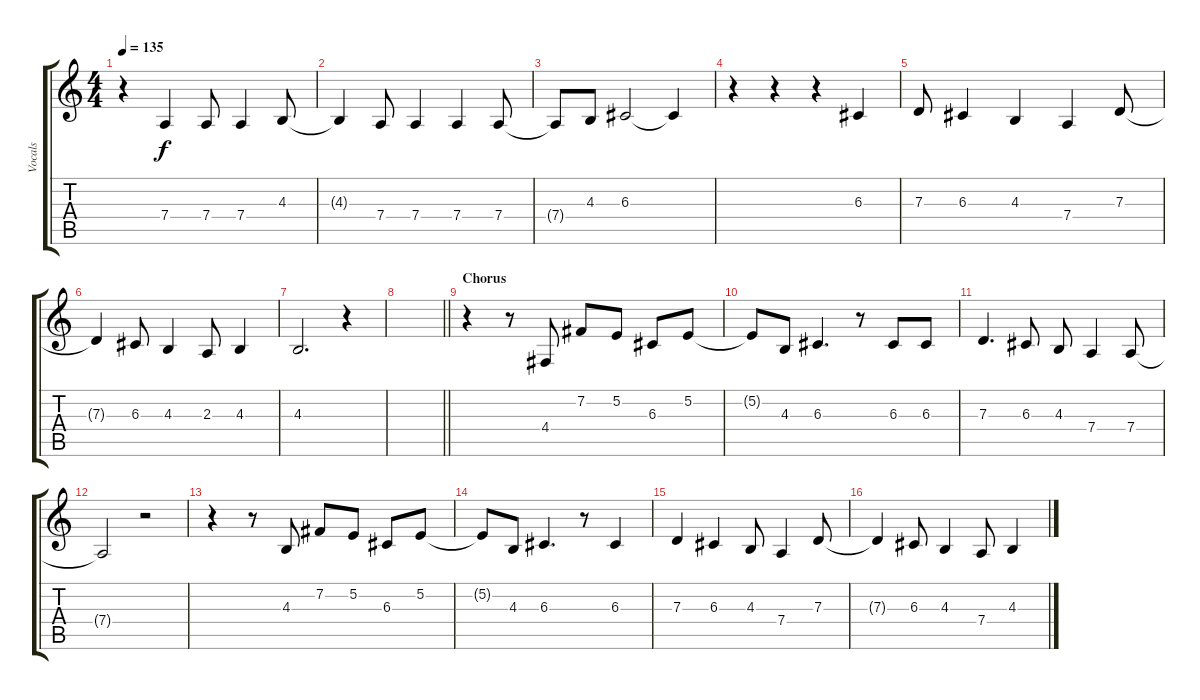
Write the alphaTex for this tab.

\track ("Vocals" "Vocals") {instrument altosax}
\staff {score tabs}
\tuning (E4 B3 G3 D3 A2 E2) {hide}
\ts (4 4)
\tempo 135
\clef g2
\ks c
r.4{dy f} 7.4.4 7.4.8 7.4.4 4.3.8 |
4.3{t}.4 7.4.8 7.4.4 7.4.4 7.4.8 |
7.4{t}.8 4.3.8 6.3.2 6.3{t}.4 |
r.4 r.4 r.4 6.3.4 |
7.3.8 6.3.4 4.3.4 7.4.4 7.3.8 |
7.3{t}.4 6.3.8 4.3.4 2.3.8 4.3.4 |
4.3.2{d} r.4 |
\barLineRight lightlight
|
\section ("" "Chorus")
r.4 r.8 4.4.8 7.2.8 5.2.8 6.3.8 5.2.8 |
5.2{t}.8 4.3.8 6.3.4{d} r.8 6.3.8 6.3.8 |
7.3.4{d} 6.3.8 4.3.8 7.4.4 7.4.8 |
7.4{t}.2 r.2 |
r.4 r.8 4.3.8 7.2.8 5.2.8 6.3.8 5.2.8 |
5.2{t}.8 4.3.8 6.3.4{d} r.8 6.3.4 |
7.3.4 6.3.4 4.3.8 7.4.4 7.3.8 |
7.3{t}.4 6.3.8 4.3.4 7.4.8 4.3.4
